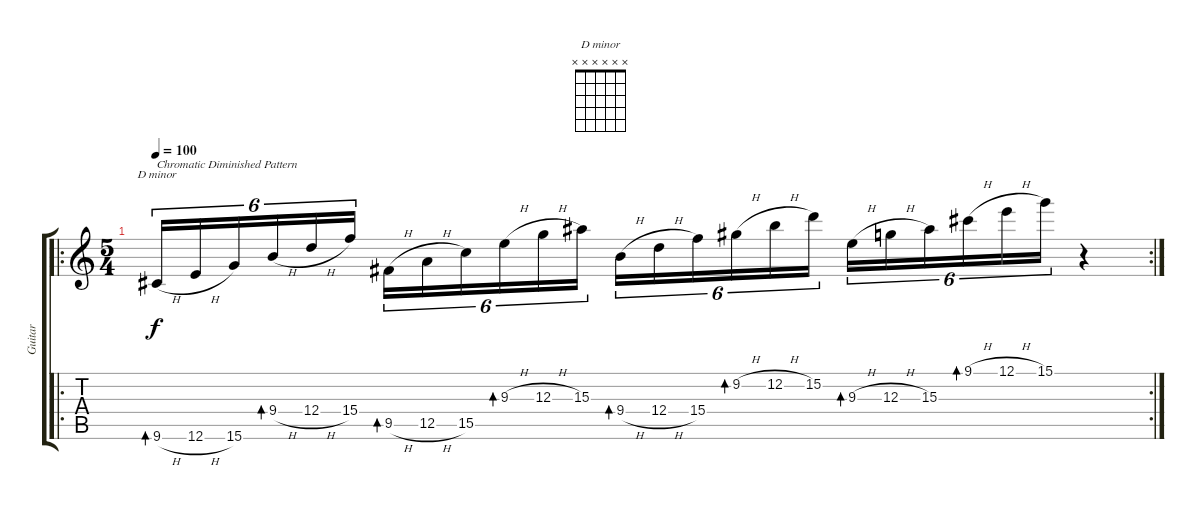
\track ("Guitar" "Guitar") {instrument acousticguitarnylon}
\staff {score tabs}
\tuning (E4 B3 G3 D3 A2 E2) {hide}
\chord ("D minor" x x x x x x)
\ro
\rc 2
\ts (5 4)
\tempo 100
\clef g2
\ks c
9.6{h}.16{tu (6 4) bd 60 ch "D minor" txt "Chromatic Diminished Pattern" dy f instrument acousticguitarnylon} 12.6{h}.16{tu (6 4)} 15.6.16{tu (6 4)} 9.4{h}.16{tu (6 4) bd 60} 12.4{h}.16{tu (6 4)} 15.4.16{tu (6 4)} 9.5{h}.16{tu (6 4) bd 60} 12.5{h}.16{tu (6 4)} 15.5.16{tu (6 4)} 9.3{h}.16{tu (6 4) bd 60} 12.3{h}.16{tu (6 4)} 15.3.16{tu (6 4)} 9.4{h}.16{tu (6 4) bd 60} 12.4{h}.16{tu (6 4)} 15.4.16{tu (6 4)} 9.2{h}.16{tu (6 4) bd 60} 12.2{h}.16{tu (6 4)} 15.2.16{tu (6 4)} 9.3{h}.16{tu (6 4) bd 60} 12.3{h}.16{tu (6 4)} 15.3.16{tu (6 4)} 9.1{h}.16{tu (6 4) bd 60} 12.1{h}.16{tu (6 4)} 15.1.16{tu (6 4)} r.4
